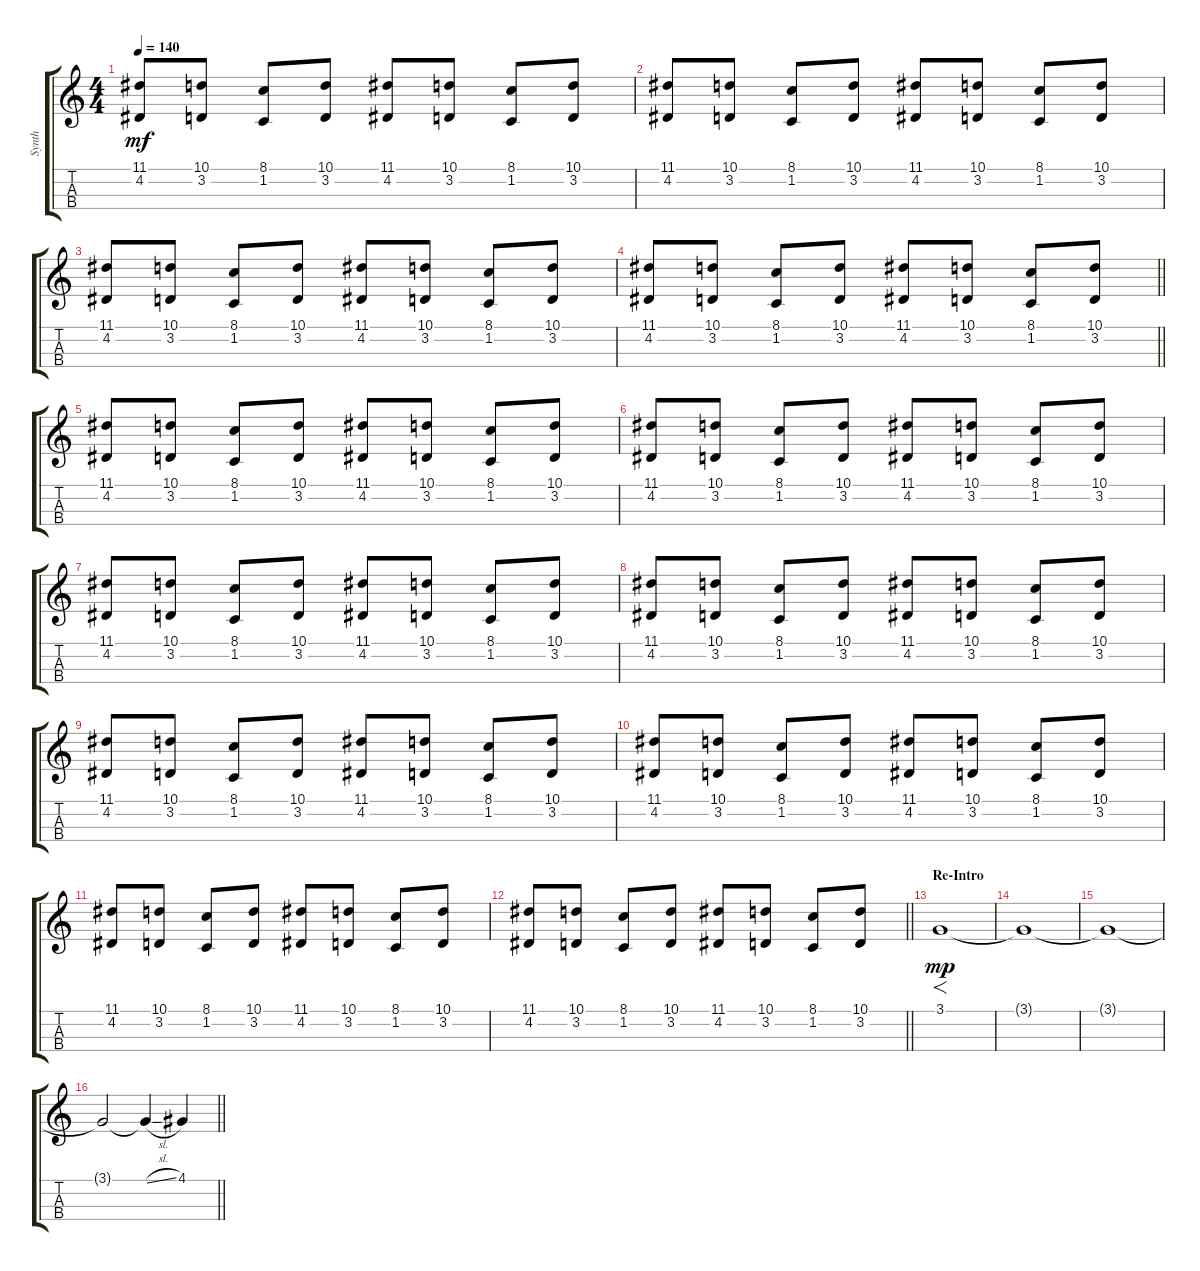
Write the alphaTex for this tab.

\track ("Synth" "Synth") {instrument tremolostrings}
\staff {score tabs}
\tuning (E4 B3 G3 D3) {hide}
\ts (4 4)
\tempo 140
\clef g2
\ks c
(11.1 4.2).8{dy mf} (10.1 3.2).8 (8.1 1.2).8 (10.1 3.2).8 (11.1 4.2).8 (10.1 3.2).8 (8.1 1.2).8 (10.1 3.2).8 |
(11.1 4.2).8 (10.1 3.2).8 (8.1 1.2).8 (10.1 3.2).8 (11.1 4.2).8 (10.1 3.2).8 (8.1 1.2).8 (10.1 3.2).8 |
(11.1 4.2).8 (10.1 3.2).8 (8.1 1.2).8 (10.1 3.2).8 (11.1 4.2).8 (10.1 3.2).8 (8.1 1.2).8 (10.1 3.2).8 |
\barLineRight lightlight
(11.1 4.2).8 (10.1 3.2).8 (8.1 1.2).8 (10.1 3.2).8 (11.1 4.2).8 (10.1 3.2).8 (8.1 1.2).8 (10.1 3.2).8 |
(11.1 4.2).8 (10.1 3.2).8 (8.1 1.2).8 (10.1 3.2).8 (11.1 4.2).8 (10.1 3.2).8 (8.1 1.2).8 (10.1 3.2).8 |
(11.1 4.2).8 (10.1 3.2).8 (8.1 1.2).8 (10.1 3.2).8 (11.1 4.2).8 (10.1 3.2).8 (8.1 1.2).8 (10.1 3.2).8 |
(11.1 4.2).8 (10.1 3.2).8 (8.1 1.2).8 (10.1 3.2).8 (11.1 4.2).8 (10.1 3.2).8 (8.1 1.2).8 (10.1 3.2).8 |
(11.1 4.2).8 (10.1 3.2).8 (8.1 1.2).8 (10.1 3.2).8 (11.1 4.2).8 (10.1 3.2).8 (8.1 1.2).8 (10.1 3.2).8 |
(11.1 4.2).8 (10.1 3.2).8 (8.1 1.2).8 (10.1 3.2).8 (11.1 4.2).8 (10.1 3.2).8 (8.1 1.2).8 (10.1 3.2).8 |
(11.1 4.2).8 (10.1 3.2).8 (8.1 1.2).8 (10.1 3.2).8 (11.1 4.2).8 (10.1 3.2).8 (8.1 1.2).8 (10.1 3.2).8 |
(11.1 4.2).8 (10.1 3.2).8 (8.1 1.2).8 (10.1 3.2).8 (11.1 4.2).8 (10.1 3.2).8 (8.1 1.2).8 (10.1 3.2).8 |
\barLineRight lightlight
(11.1 4.2).8 (10.1 3.2).8 (8.1 1.2).8 (10.1 3.2).8 (11.1 4.2).8 (10.1 3.2).8 (8.1 1.2).8 (10.1 3.2).8 |
\section ("" "Re-Intro")
3.1.1{f dy mp} |
3.1{t}.1 |
3.1{t}.1 |
\barLineRight lightlight
3.1{t}.2 3.1{sl t}.4 4.1.4
